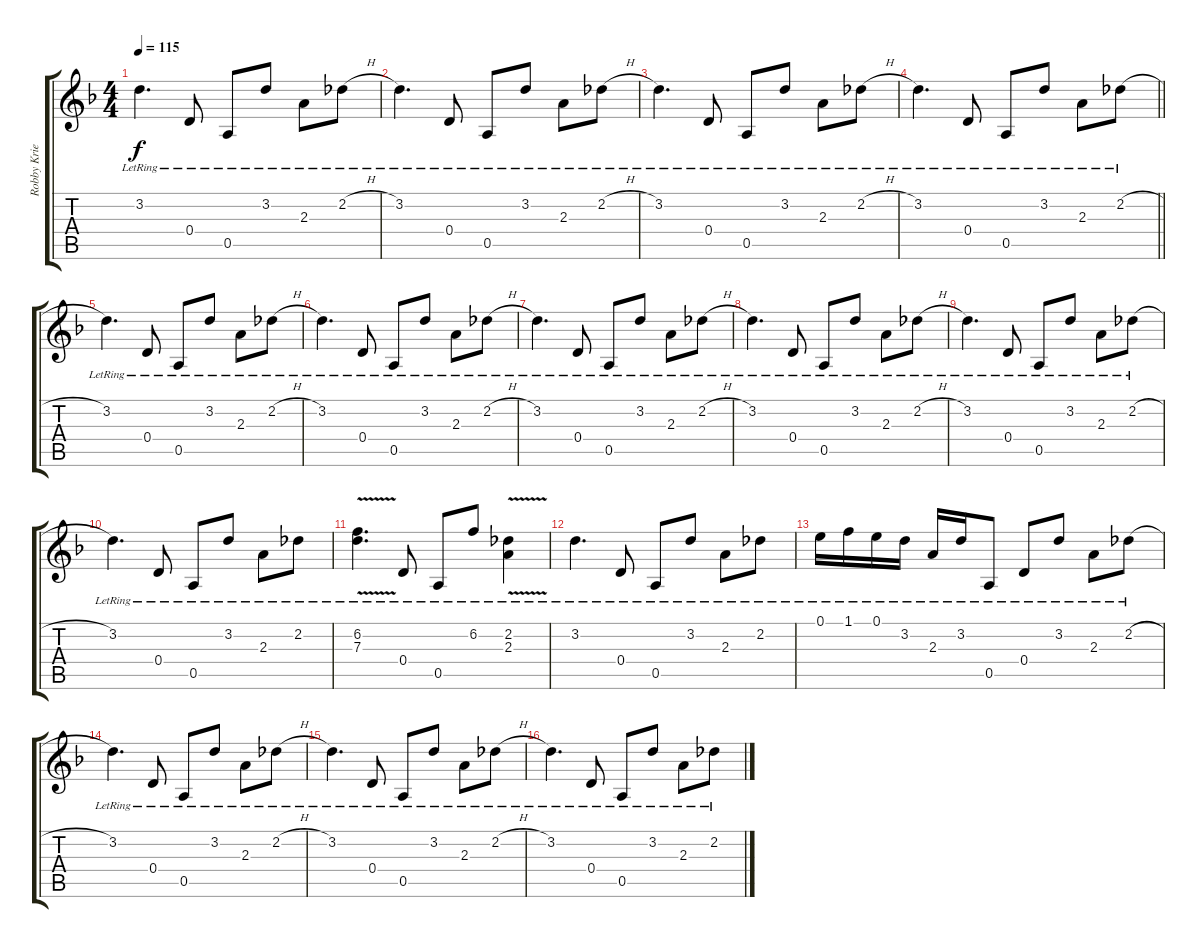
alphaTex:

\track ("Robby Krieger" "Robby Krie") {instrument electricguitarjazz}
\staff {score tabs}
\tuning (E4 B3 G3 D3 A2 D2) {hide}
\ts (4 4)
\tempo 115
\clef g2
\ks f
3.2{lr}.4{d dy f} 0.4{lr}.8 0.5{lr}.8 3.2{lr}.8 2.3{lr}.8 2.2{h lr}.8 |
3.2{lr}.4{d} 0.4{lr}.8 0.5{lr}.8 3.2{lr}.8 2.3{lr}.8 2.2{h lr}.8 |
3.2{lr}.4{d} 0.4{lr}.8 0.5{lr}.8 3.2{lr}.8 2.3{lr}.8 2.2{h lr}.8 |
\barLineRight lightlight
3.2{lr}.4{d} 0.4{lr}.8 0.5{lr}.8 3.2{lr}.8 2.3{lr}.8 2.2{h lr}.8 |
3.2{lr}.4{d} 0.4{lr}.8 0.5{lr}.8 3.2{lr}.8 2.3{lr}.8 2.2{h lr}.8 |
3.2{lr}.4{d} 0.4{lr}.8 0.5{lr}.8 3.2{lr}.8 2.3{lr}.8 2.2{h lr}.8 |
3.2{lr}.4{d} 0.4{lr}.8 0.5{lr}.8 3.2{lr}.8 2.3{lr}.8 2.2{h lr}.8 |
3.2{lr}.4{d} 0.4{lr}.8 0.5{lr}.8 3.2{lr}.8 2.3{lr}.8 2.2{h lr}.8 |
3.2{lr}.4{d} 0.4{lr}.8 0.5{lr}.8 3.2{lr}.8 2.3{lr}.8 2.2{h lr}.8 |
3.2{lr}.4{d} 0.4{lr}.8 0.5{lr}.8 3.2{lr}.8 2.3{lr}.8 2.2{lr}.8 |
(6.2{v lr} 7.3{v lr}).4{d} 0.4{lr}.8 0.5{lr}.8 6.2{lr}.8 (2.2{v lr} 2.3{v lr}).4 |
3.2{lr}.4{d} 0.4{lr}.8 0.5{lr}.8 3.2{lr}.8 2.3{lr}.8 2.2{lr}.8 |
0.1{lr}.16 1.1{lr}.16 0.1{lr}.16 3.2{lr}.16 2.3{lr}.16 3.2{lr}.16 0.5{lr}.8 0.4{lr}.8 3.2{lr}.8 2.3{lr}.8 2.2{h lr}.8 |
3.2{lr}.4{d} 0.4{lr}.8 0.5{lr}.8 3.2{lr}.8 2.3{lr}.8 2.2{h lr}.8 |
3.2{lr}.4{d} 0.4{lr}.8 0.5{lr}.8 3.2{lr}.8 2.3{lr}.8 2.2{h lr}.8 |
3.2{lr}.4{d} 0.4{lr}.8 0.5{lr}.8 3.2{lr}.8 2.3{lr}.8 2.2{h lr}.8
